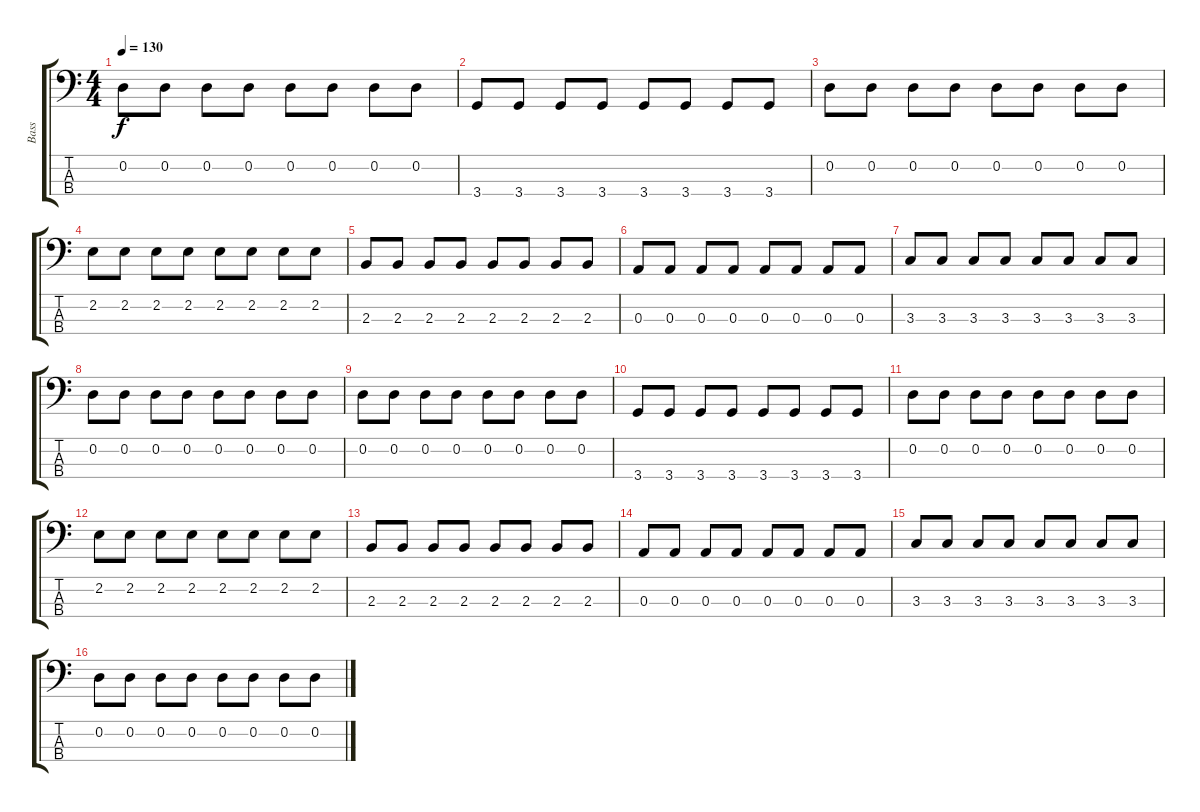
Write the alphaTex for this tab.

\track ("Bass" "Bass") {instrument electricbasspick}
\staff {score tabs}
\tuning (G2 D2 A1 E1) {hide}
\ts (4 4)
\tempo 130
\clef f4
\ks c
0.2.8{dy f} 0.2.8 0.2.8 0.2.8 0.2.8 0.2.8 0.2.8 0.2.8 |
3.4.8 3.4.8 3.4.8 3.4.8 3.4.8 3.4.8 3.4.8 3.4.8 |
0.2.8 0.2.8 0.2.8 0.2.8 0.2.8 0.2.8 0.2.8 0.2.8 |
2.2.8 2.2.8 2.2.8 2.2.8 2.2.8 2.2.8 2.2.8 2.2.8 |
2.3.8 2.3.8 2.3.8 2.3.8 2.3.8 2.3.8 2.3.8 2.3.8 |
0.3.8 0.3.8 0.3.8 0.3.8 0.3.8 0.3.8 0.3.8 0.3.8 |
3.3.8 3.3.8 3.3.8 3.3.8 3.3.8 3.3.8 3.3.8 3.3.8 |
0.2.8 0.2.8 0.2.8 0.2.8 0.2.8 0.2.8 0.2.8 0.2.8 |
0.2.8 0.2.8 0.2.8 0.2.8 0.2.8 0.2.8 0.2.8 0.2.8 |
3.4.8 3.4.8 3.4.8 3.4.8 3.4.8 3.4.8 3.4.8 3.4.8 |
0.2.8 0.2.8 0.2.8 0.2.8 0.2.8 0.2.8 0.2.8 0.2.8 |
2.2.8 2.2.8 2.2.8 2.2.8 2.2.8 2.2.8 2.2.8 2.2.8 |
2.3.8 2.3.8 2.3.8 2.3.8 2.3.8 2.3.8 2.3.8 2.3.8 |
0.3.8 0.3.8 0.3.8 0.3.8 0.3.8 0.3.8 0.3.8 0.3.8 |
3.3.8 3.3.8 3.3.8 3.3.8 3.3.8 3.3.8 3.3.8 3.3.8 |
0.2.8 0.2.8 0.2.8 0.2.8 0.2.8 0.2.8 0.2.8 0.2.8
